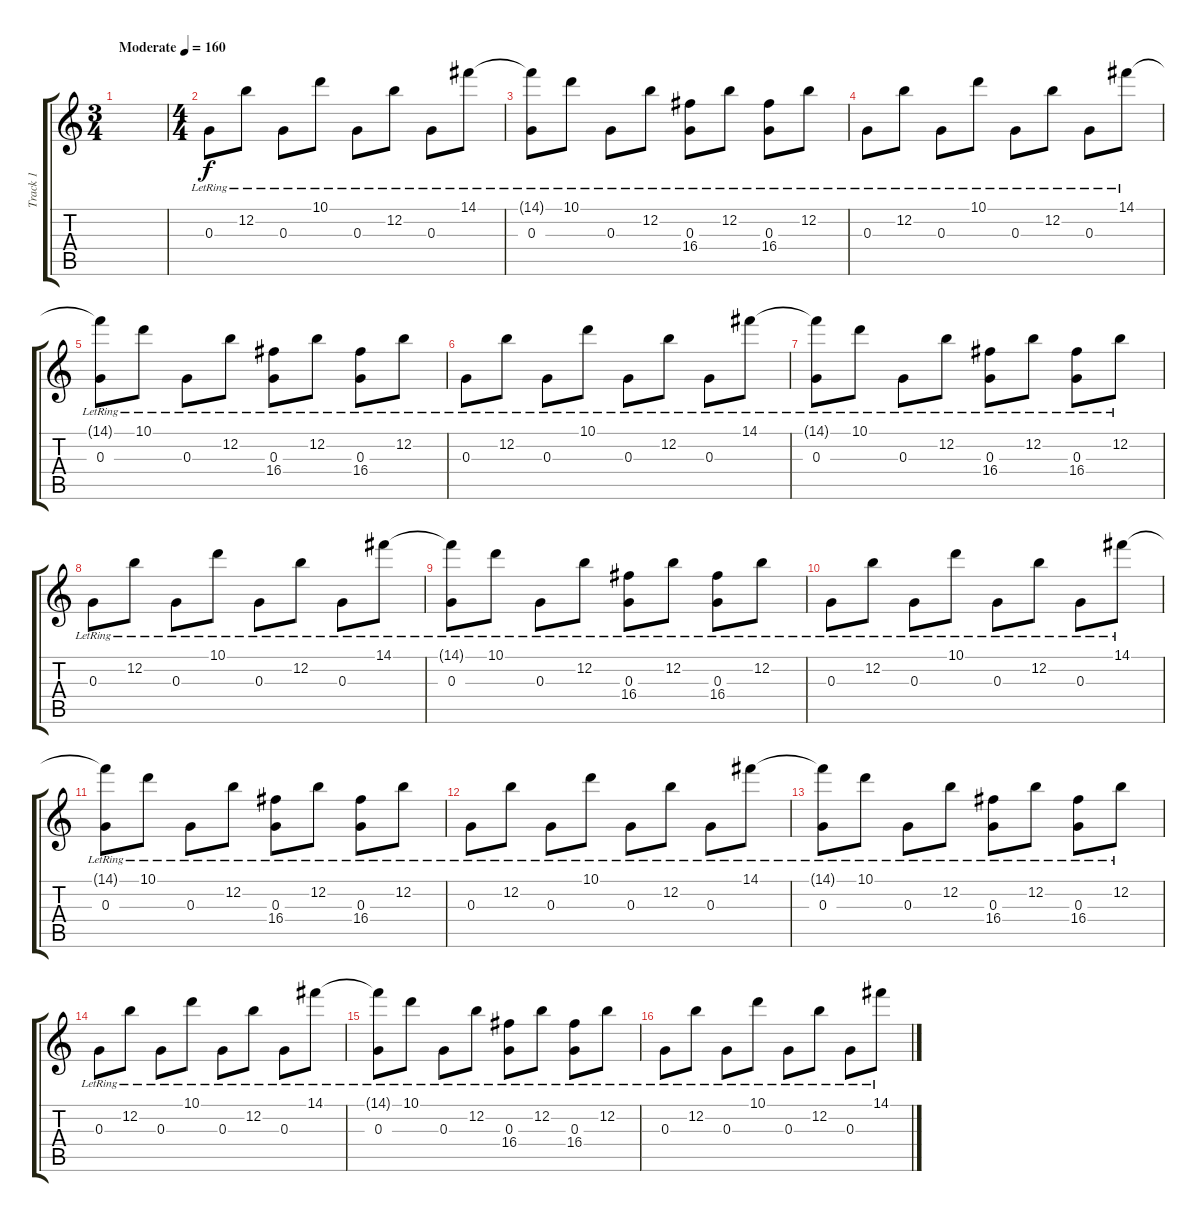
\track ("Track 1" "Track 1") {instrument acousticguitarnylon}
\staff {score tabs}
\tuning (E4 B3 G3 D3 A2 E2) {hide}
\ts (3 4)
\tempo (160 "Moderate")
\clef g2
\ks c
|
\ts (4 4)
0.3{lr}.8 12.2{lr}.8 0.3{lr}.8 10.1{lr}.8 0.3{lr}.8 12.2{lr}.8 0.3{lr}.8 14.1{lr}.8 |
(14.1{t} 0.3{lr}).8 10.1{lr}.8 0.3{lr}.8 12.2{lr}.8 (0.3{lr} 16.4{lr}).8 12.2{lr}.8 (0.3{lr} 16.4{lr}).8 12.2{lr}.8 |
0.3{lr}.8 12.2{lr}.8 0.3{lr}.8 10.1{lr}.8 0.3{lr}.8 12.2{lr}.8 0.3{lr}.8 14.1{lr}.8 |
(14.1{t} 0.3{lr}).8 10.1{lr}.8 0.3{lr}.8 12.2{lr}.8 (0.3{lr} 16.4{lr}).8 12.2{lr}.8 (0.3{lr} 16.4{lr}).8 12.2{lr}.8 |
0.3{lr}.8 12.2{lr}.8 0.3{lr}.8 10.1{lr}.8 0.3{lr}.8 12.2{lr}.8 0.3{lr}.8 14.1{lr}.8 |
(14.1{t} 0.3{lr}).8 10.1{lr}.8 0.3{lr}.8 12.2{lr}.8 (0.3{lr} 16.4{lr}).8 12.2{lr}.8 (0.3{lr} 16.4{lr}).8 12.2{lr}.8 |
0.3{lr}.8 12.2{lr}.8 0.3{lr}.8 10.1{lr}.8 0.3{lr}.8 12.2{lr}.8 0.3{lr}.8 14.1{lr}.8 |
(14.1{t} 0.3{lr}).8 10.1{lr}.8 0.3{lr}.8 12.2{lr}.8 (0.3{lr} 16.4{lr}).8 12.2{lr}.8 (0.3{lr} 16.4{lr}).8 12.2{lr}.8 |
0.3{lr}.8 12.2{lr}.8 0.3{lr}.8 10.1{lr}.8 0.3{lr}.8 12.2{lr}.8 0.3{lr}.8 14.1{lr}.8 |
(14.1{t} 0.3{lr}).8 10.1{lr}.8 0.3{lr}.8 12.2{lr}.8 (0.3{lr} 16.4{lr}).8 12.2{lr}.8 (0.3{lr} 16.4{lr}).8 12.2{lr}.8 |
0.3{lr}.8 12.2{lr}.8 0.3{lr}.8 10.1{lr}.8 0.3{lr}.8 12.2{lr}.8 0.3{lr}.8 14.1{lr}.8 |
(14.1{t} 0.3{lr}).8 10.1{lr}.8 0.3{lr}.8 12.2{lr}.8 (0.3{lr} 16.4{lr}).8 12.2{lr}.8 (0.3{lr} 16.4{lr}).8 12.2{lr}.8 |
0.3{lr}.8 12.2{lr}.8 0.3{lr}.8 10.1{lr}.8 0.3{lr}.8 12.2{lr}.8 0.3{lr}.8 14.1{lr}.8 |
(14.1{t} 0.3{lr}).8 10.1{lr}.8 0.3{lr}.8 12.2{lr}.8 (0.3{lr} 16.4{lr}).8 12.2{lr}.8 (0.3{lr} 16.4{lr}).8 12.2{lr}.8 |
0.3{lr}.8 12.2{lr}.8 0.3{lr}.8 10.1{lr}.8 0.3{lr}.8 12.2{lr}.8 0.3{lr}.8 14.1{lr}.8
